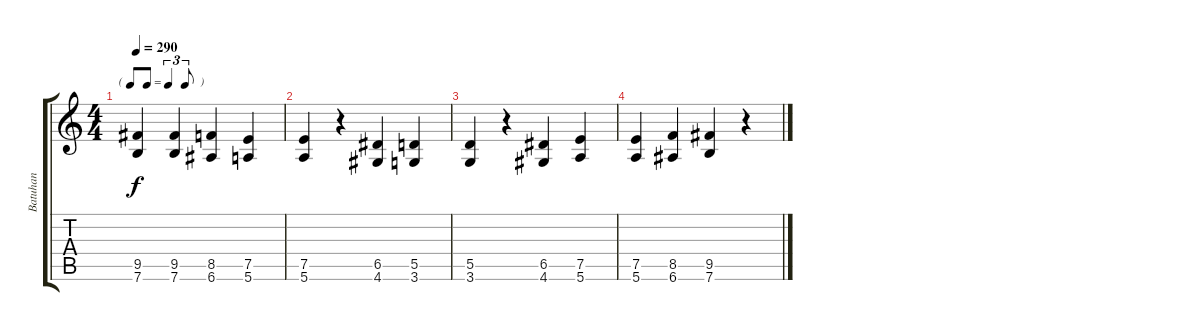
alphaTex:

\track ("Batuhan" "Batuhan") {instrument distortionguitar}
\staff {score tabs}
\tuning (E4 B3 G3 D3 A2 E2) {hide}
\ts (4 4)
\tf triplet8th
\tempo 290
\clef g2
\ks c
(9.5 7.6).4{dy f} (9.5 7.6).4 (8.5 6.6).4 (7.5 5.6).4 |
(7.5 5.6).4 r.4 (6.5 4.6).4 (5.5 3.6).4 |
(5.5 3.6).4 r.4 (6.5 4.6).4 (7.5 5.6).4 |
(7.5 5.6).4 (8.5 6.6).4 (9.5 7.6).4 r.4
